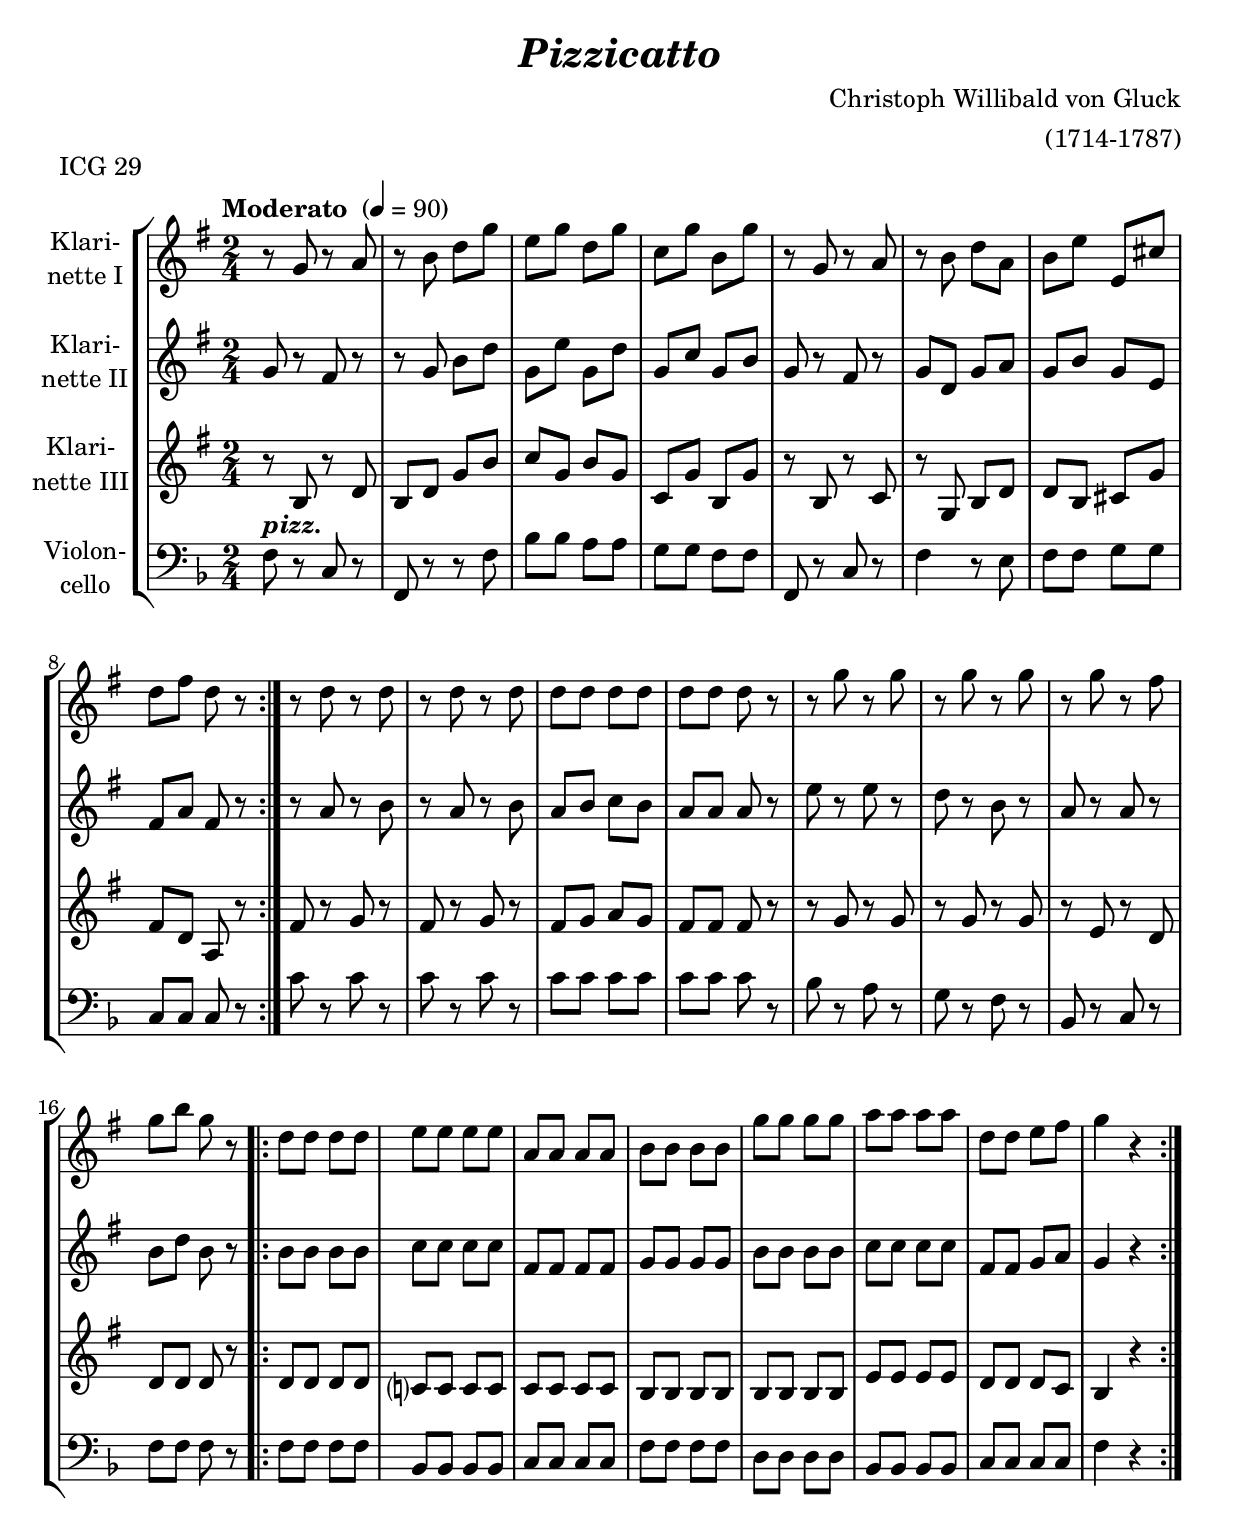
\version "2.18.2"
\include "deutsch.ly"
  
#(set-global-staff-size 22)

\header {
  title     = \markup \bold \italic "Pizzicatto"
  composer  = "Christoph Willibald von Gluck"
  arranger  = "(1714-1787)"
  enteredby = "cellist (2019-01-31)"
  piece     = "ICG 29"
}

voiceconsts = {
  \key f \major
  \time 2/4
  \clef "treble"
%  \numericTimeSignature
  \compressFullBarRests
  % Set default beaming for all staves
% \set Timing.beamExceptions = #'()
% \set Timing.baseMoment     = #(ly:make-moment 1 4)
% \set Timing.beatStructure  = #'(1 1 1)
  \tempo "Moderato " 4=90
}

micl = "clarinet"
mifl = "flute"
miob = "oboe"
mifh = "french horn"
misx = "tenor sax"
mist = "string ensemble 1"
miba = "cello"

pizz = \markup \bold \italic "pizz."

va = \relative c' {
  \voiceconsts

  \repeat volta 2 {
    r8 f r g
    r a c f
    d f c f
    b, f' a, f'
    r f, r g
    r a c g
    a d d, h'
    c e c r
  }

  r c r c
  r c r c
  c c c c
  c c c r
  r f r f
  r f r f
  r f r e
  f a f r

  \repeat volta 2 {
    c c c c
    d d d d
    g, g g g
    a a a a
    f' f f f
    g g g g
    c, c d e
    f4 r
  }
}

vb = \relative c' {
  \voiceconsts

  \repeat volta 2 {
    f8 r e r
    r f a c
    f, d' f, c'
    f, b f a
    f r e r
    f c f g
    f a f d
    e g e r
  }

  r g r a
  r g r a
  g a b a
  g g g r
  d' r d r
  c r a r
  g r g r
  a c a r

  \repeat volta 2 {
    a a a a
    b b b b
    e, e e e
    f f f f
    a a a a
    b b b b
    e, e f g
    f4 r
  }
}

vc = \relative c' {
  \voiceconsts
  
  \repeat volta 2 {
    r8 a r c
    a c f a
    b f a f
    b, f' a, f'
    r a, r b
    r f a c
    c a h f'
    e c g r
  }

  e' r f r
  e r f r
  e f g f
  e e e r
  r f r f
  r f r f
  r d r c
  c c c r
  
  \repeat volta 2 {
    c c c c
    b? b b b
    b b b b
    a a a a
    a a a a
    d d d d
    c c c b
    a4 r
  }
}

vd = \relative c {
  \voiceconsts
  \clef "bass"
  
  \repeat volta 2 {
    f8^\pizz r c r
    f, r r f'
    b b a a
    g g f f
    f, r c' r
    f4 r8 e
    f f g g
    c, c c r
  }

  c' r c r
  c r c r
  c c c c
  c c c r
  b r a r
  g r f r
  b, r c r
  f f f r

  \repeat volta 2 {
    f f f f
    b, b b b
    c c c c
    f f f f
    d d d d
    b b b b
    c c c c
    f4 r
  }
}


music = \new StaffGroup <<
      \new Staff {
	\set Staff.midiInstrument = \micl
	\set Staff.instrumentName = \markup \center-column { "Klari-" "nette I" }
	\transpose f g { \va }
      }

      \new Staff {
	\set Staff.midiInstrument = \micl
	\set Staff.instrumentName = \markup \center-column { "Klari-" "nette II" }
	\transpose f g { \vb }
      }

      \new Staff {
	\set Staff.midiInstrument = \micl
	\set Staff.instrumentName = \markup \center-column { "Klari-" "nette III" }
	\transpose f g { \vc }
      }

      \new Staff {
	\set Staff.midiInstrument = \miba
	\set Staff.instrumentName = \markup \center-column { "Violon-" "cello" }
	\transpose f f { \vd }
      }
>>

\book {
  \score {
    \music
    \layout {}
  }

  \score {
    \unfoldRepeats \music

    \midi {
      \context {
        \Score
      }
    }
  }
}
